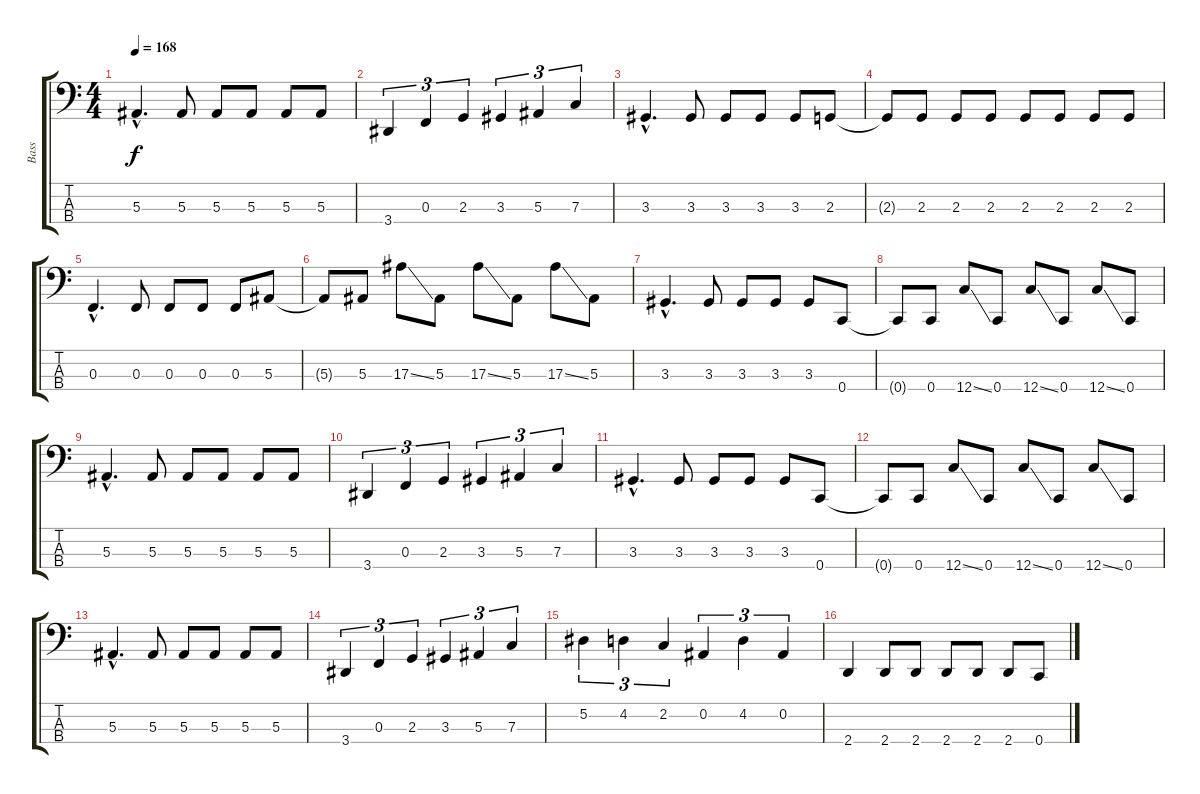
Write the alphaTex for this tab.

\track ("Bass" "Bass") {instrument electricbassfinger}
\staff {score tabs}
\tuning (Eb2 Bb1 F1 C1) {hide}
\ts (4 4)
\tempo 168
\clef f4
\ks c
5.3{hac}.4{d dy f} 5.3.8 5.3.8 5.3.8 5.3.8 5.3.8 |
3.4.4{tu (3 2)} 0.3.4{tu (3 2)} 2.3.4{tu (3 2)} 3.3.4{tu (3 2)} 5.3.4{tu (3 2)} 7.3.4{tu (3 2)} |
3.3{hac}.4{d} 3.3.8 3.3.8 3.3.8 3.3.8 2.3.8 |
2.3{t}.8 2.3.8 2.3.8 2.3.8 2.3.8 2.3.8 2.3.8 2.3.8 |
0.3{hac}.4{d} 0.3.8 0.3.8 0.3.8 0.3.8 5.3.8 |
5.3{t}.8 5.3.8 17.3{ss}.8 5.3.8 17.3{ss}.8 5.3.8 17.3{ss}.8 5.3.8 |
3.3{hac}.4{d} 3.3.8 3.3.8 3.3.8 3.3.8 0.4.8 |
0.4{t}.8 0.4.8 12.4{ss}.8 0.4.8 12.4{ss}.8 0.4.8 12.4{ss}.8 0.4.8 |
5.3{hac}.4{d} 5.3.8 5.3.8 5.3.8 5.3.8 5.3.8 |
3.4.4{tu (3 2)} 0.3.4{tu (3 2)} 2.3.4{tu (3 2)} 3.3.4{tu (3 2)} 5.3.4{tu (3 2)} 7.3.4{tu (3 2)} |
3.3{hac}.4{d} 3.3.8 3.3.8 3.3.8 3.3.8 0.4.8 |
0.4{t}.8 0.4.8 12.4{ss}.8 0.4.8 12.4{ss}.8 0.4.8 12.4{ss}.8 0.4.8 |
5.3{hac}.4{d} 5.3.8 5.3.8 5.3.8 5.3.8 5.3.8 |
3.4.4{tu (3 2)} 0.3.4{tu (3 2)} 2.3.4{tu (3 2)} 3.3.4{tu (3 2)} 5.3.4{tu (3 2)} 7.3.4{tu (3 2)} |
5.2.4{tu (3 2)} 4.2.4{tu (3 2)} 2.2.4{tu (3 2)} 0.2.4{tu (3 2)} 4.2.4{tu (3 2)} 0.2.4{tu (3 2)} |
2.4.4 2.4.8 2.4.8 2.4.8 2.4.8 2.4.8 0.4.8
